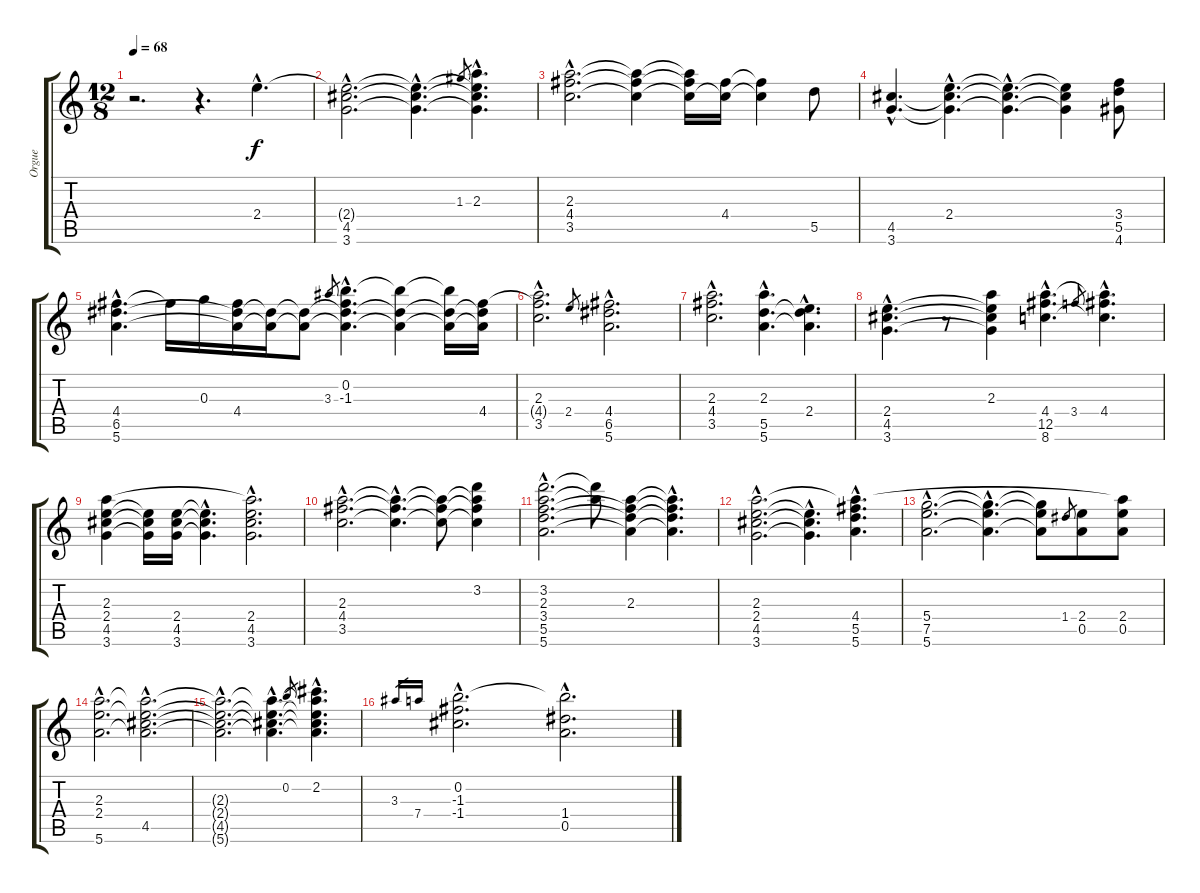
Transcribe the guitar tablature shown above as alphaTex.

\track ("Orgue" "Orgue") {instrument percussiveorgan}
\staff {score tabs}
\tuning (E6 B5 G5 D5 A4 E4) {hide}
\ts (12 8)
\tempo 68
\clef g2
\ks c
r.2{d dy f} r.4{d} 2.4{hac}.4{d} |
(2.4{hac t} 4.5{hac} 3.6{hac}).2{d} (2.4{hac t} 4.5{hac t} 3.6{hac t}).4{d} 1.3.8{gr} (2.3{hac} 2.4{hac t} 4.5{hac t} 3.6{hac t}).4{d} |
(2.3{hac} 4.4{hac} 3.5{hac}).2{d} (2.3{t} 4.4{t} 3.5{t}).4 (2.3{t} 4.4{t} 3.5{t}).16 (4.4 3.5{t}).16 (4.4{t} 3.5{t}).4 5.5.8 |
(4.5{hac} 3.6{hac}).4{d} (2.4{hac} 4.5{hac t} 3.6{hac t}).4{d} (2.4{hac t} 4.5{hac t} 3.6{hac t}).4{d} (2.4{t} 4.5{t} 3.6{t}).4 (3.4 5.5 4.6).8 |
(4.4{hac} 6.5{hac} 5.6{hac}).4{d} 4.4{t}.16 0.3.16 (4.4 6.5{t} 5.6{t}).16 (6.5{t} 5.6{t}).16 (6.5{t} 5.6{t}).8 3.3.8{gr} (0.2{hac} -1.3{hac} 6.5{hac t} 5.6{hac t}).4{d} (0.2{t} 6.5{t} 5.6{t}).4 (0.2{t} 6.5{t} 5.6{t}).16 (4.4 6.5{t} 5.6{t}).16 |
(2.3{hac} 4.4{hac t} 3.5{hac}).2{d} 2.4.8{gr} (4.4{hac} 6.5{hac} 5.6{hac}).2{d} |
(2.3{hac} 4.4{hac} 3.5{hac}).2{d} (2.3{hac} 5.5{hac} 5.6{hac}).4{d} (2.4{hac} 5.5{hac t} 5.6{hac t}).4{d} |
(2.4{hac} 4.5{hac} 3.6{hac}).4{d} r.8 (2.3 2.4{t} 4.5{t} 3.6{t}).4 (4.4{hac} 12.5{hac} 8.6{hac}).4{d} 3.4.8{gr} (4.4{hac} 12.5{hac t} 8.6{hac t}).4{d} |
(2.3 2.4 4.5 3.6).4 (2.4{t} 4.5{t} 3.6{t}).16 (2.4 4.5 3.6).16 (2.4{hac t} 4.5{hac t} 3.6{hac t}).4{d} (2.3{hac t} 2.4{hac} 4.5{hac} 3.6{hac}).2{d} |
(2.3{hac} 4.4{hac} 3.5{hac}).2{d} (2.3{hac t} 4.4{hac t} 3.5{hac t}).4{d} (2.3{t} 4.4{t} 3.5{t}).8 (3.2 2.3{t} 4.4{t} 3.5{t}).4 |
(3.2{hac} 2.3{hac} 3.4{hac} 5.5{hac} 5.6{hac}).2{d} (3.2{t} 2.3{t}).8 (2.3 3.4{t} 5.5{t} 5.6{t}).4 (2.3{hac t} 3.4{hac t} 5.5{hac t} 5.6{hac t}).4{d} |
(2.3{hac} 2.4{hac} 4.5{hac} 3.6{hac}).2{d} (2.4{hac t} 4.5{hac t} 3.6{hac t}).4{d} (2.3{hac t} 4.4{hac} 5.5{hac} 5.6{hac}).4{d} |
(5.4{hac} 7.5{hac} 5.6{hac}).2{d} (5.4{hac t} 7.5{hac t} 5.6{hac t}).4{d} (5.4{t} 7.5{t} 5.6{t}).8 1.4.8{gr} (2.4 0.5).8 (2.3{t} 2.4 0.5).8 |
(2.3{hac} 2.4{hac} 5.6{hac}).2{d} (2.3{hac t} 2.4{hac t} 4.5{hac} 5.6{hac t}).2{d} |
(2.3{hac t} 2.4{hac t} 4.5{hac t} 5.6{hac t}).2{d} (2.3{hac t} 2.4{hac t} 4.5{hac t} 5.6{hac t}).4{d} 0.2.8{gr} (2.2{hac} 2.3{hac t} 2.4{hac t} 4.5{hac t} 5.6{hac t}).4{d} |
3.3.16{gr} 7.4.16{gr} (0.2{hac} -1.3{hac} -1.4{hac}).2{d} (0.2{hac t} 1.4{hac} 0.5{hac}).2{d}
